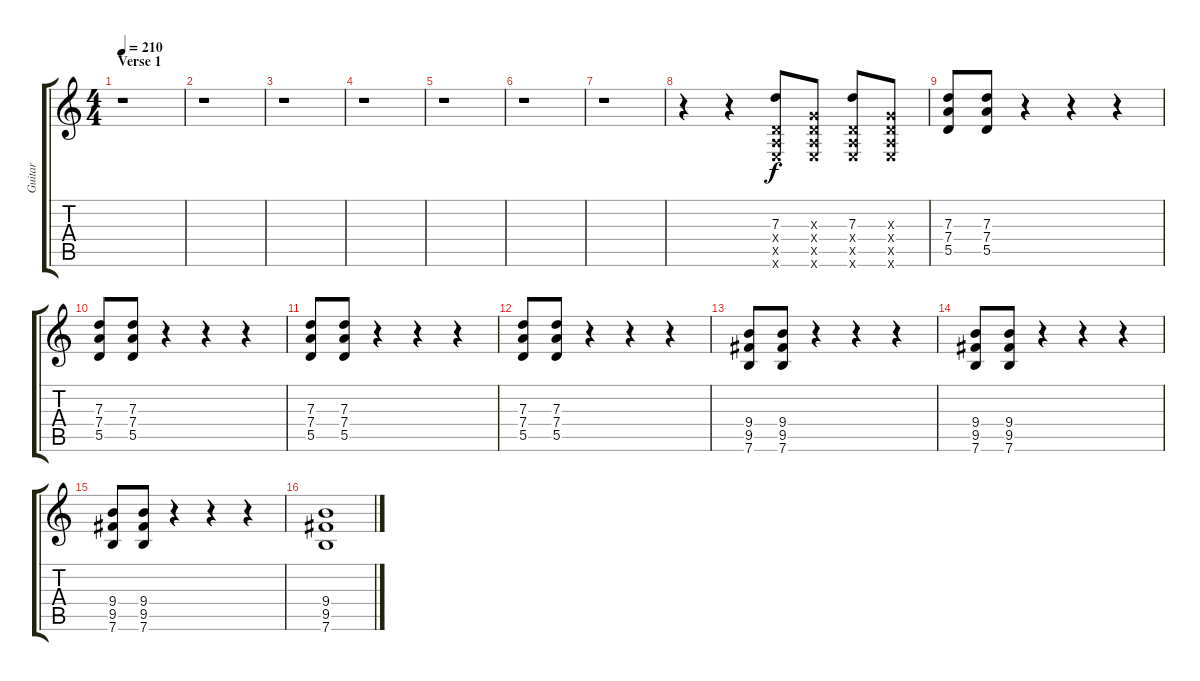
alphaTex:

\track ("Guitar" "Guitar") {instrument overdrivenguitar}
\staff {score tabs}
\tuning (E4 B3 G3 D3 A2 E2) {hide}
\ts (4 4)
\section ("" "Verse 1")
\tempo 210
\clef g2
\ks c
r.1{dy f instrument overdrivenguitar} |
r.1 |
r.1 |
r.1 |
r.1 |
r.1 |
r.1 |
r.4 r.4 (7.3 0.4{x} 0.5{x} 0.6{x}).8 (0.3{x} 0.4{x} 0.5{x} 0.6{x}).8 (7.3 0.4{x} 0.5{x} 0.6{x}).8 (0.3{x} 0.4{x} 0.5{x} 0.6{x}).8 |
(7.3 7.4 5.5).8 (7.3 7.4 5.5).8 r.4 r.4 r.4 |
(7.3 7.4 5.5).8 (7.3 7.4 5.5).8 r.4 r.4 r.4 |
(7.3 7.4 5.5).8 (7.3 7.4 5.5).8 r.4 r.4 r.4 |
(7.3 7.4 5.5).8 (7.3 7.4 5.5).8 r.4 r.4 r.4 |
(9.4 9.5 7.6).8 (9.4 9.5 7.6).8 r.4 r.4 r.4 |
(9.4 9.5 7.6).8 (9.4 9.5 7.6).8 r.4 r.4 r.4 |
(9.4 9.5 7.6).8 (9.4 9.5 7.6).8 r.4 r.4 r.4 |
(9.4 9.5 7.6).1
